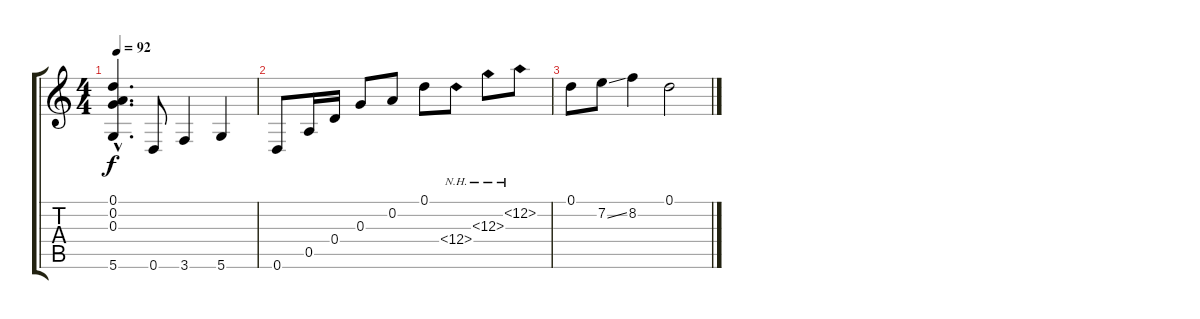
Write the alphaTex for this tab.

\track "" {instrument acousticguitarsteel}
\staff {score tabs}
\tuning (D4 A3 G3 D3 A2 D2) {hide}
\ts (4 4)
\tempo 92
\clef g2
\ks c
(0.1{hac} 0.2{hac} 0.3{hac} 5.6{hac}).4{d dy f} 0.6.8 3.6.4 5.6.4 |
0.6.8 0.5.16 0.4.16 0.3.8 0.2.8 0.1.8 12.4{nh}.8 12.3{nh}.8 12.2{nh}.8 |
0.1.8 7.2{ss}.8 8.2.4 0.1.2
